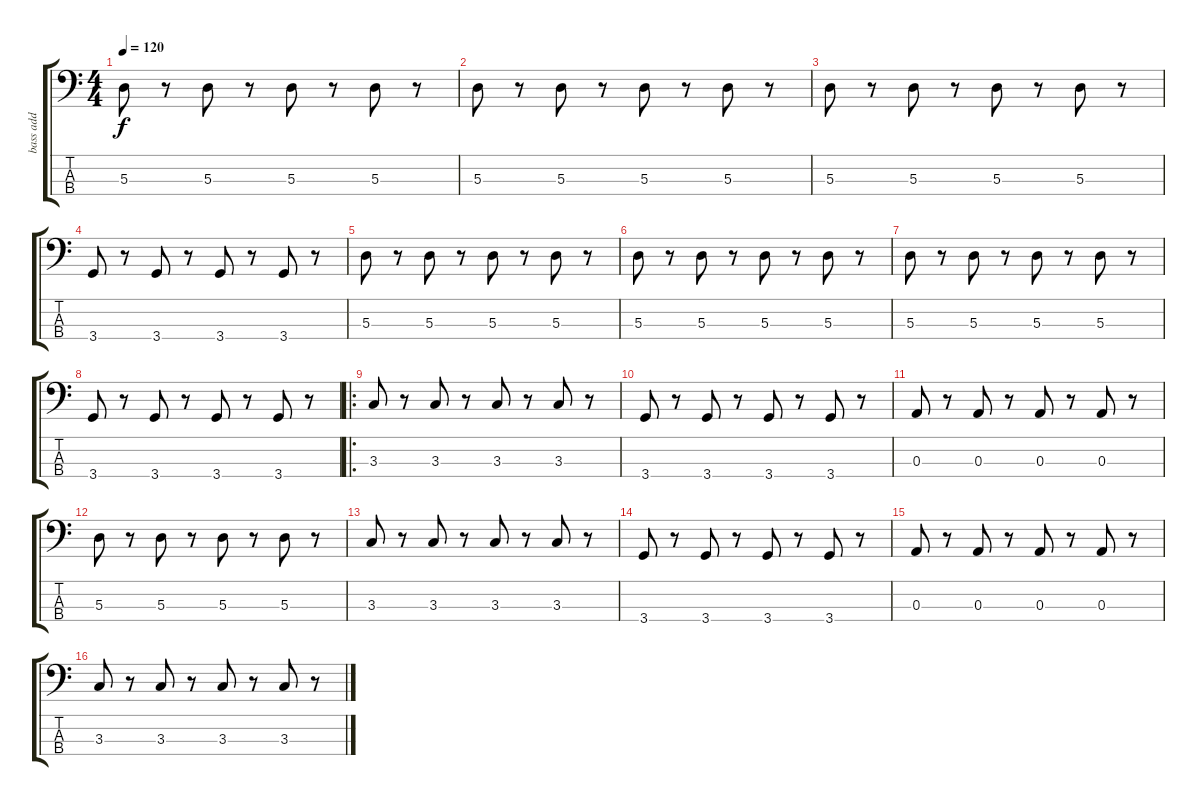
\track ("bass add" "bass add") {instrument electricguitarmuted}
\staff {score tabs}
\tuning (G2 D2 A1 E1) {hide}
\ts (4 4)
\tempo 120
\tempo 180
\tempo 120
\clef f4
\ks c
5.3.8{dy f instrument electricguitarmuted} r.8 5.3.8 r.8 5.3.8 r.8 5.3.8 r.8 |
5.3.8 r.8 5.3.8 r.8 5.3.8 r.8 5.3.8 r.8 |
5.3.8 r.8 5.3.8 r.8 5.3.8 r.8 5.3.8 r.8 |
3.4.8 r.8 3.4.8 r.8 3.4.8 r.8 3.4.8 r.8 |
5.3.8 r.8 5.3.8 r.8 5.3.8 r.8 5.3.8 r.8 |
5.3.8 r.8 5.3.8 r.8 5.3.8 r.8 5.3.8 r.8 |
5.3.8 r.8 5.3.8 r.8 5.3.8 r.8 5.3.8 r.8 |
3.4.8 r.8 3.4.8 r.8 3.4.8 r.8 3.4.8 r.8 |
\ro
3.3.8 r.8 3.3.8 r.8 3.3.8 r.8 3.3.8 r.8 |
3.4.8 r.8 3.4.8 r.8 3.4.8 r.8 3.4.8 r.8 |
0.3.8 r.8 0.3.8 r.8 0.3.8 r.8 0.3.8 r.8 |
5.3.8 r.8 5.3.8 r.8 5.3.8 r.8 5.3.8 r.8 |
3.3.8 r.8 3.3.8 r.8 3.3.8 r.8 3.3.8 r.8 |
3.4.8 r.8 3.4.8 r.8 3.4.8 r.8 3.4.8 r.8 |
0.3.8 r.8 0.3.8 r.8 0.3.8 r.8 0.3.8 r.8 |
3.3.8 r.8 3.3.8 r.8 3.3.8 r.8 3.3.8 r.8
